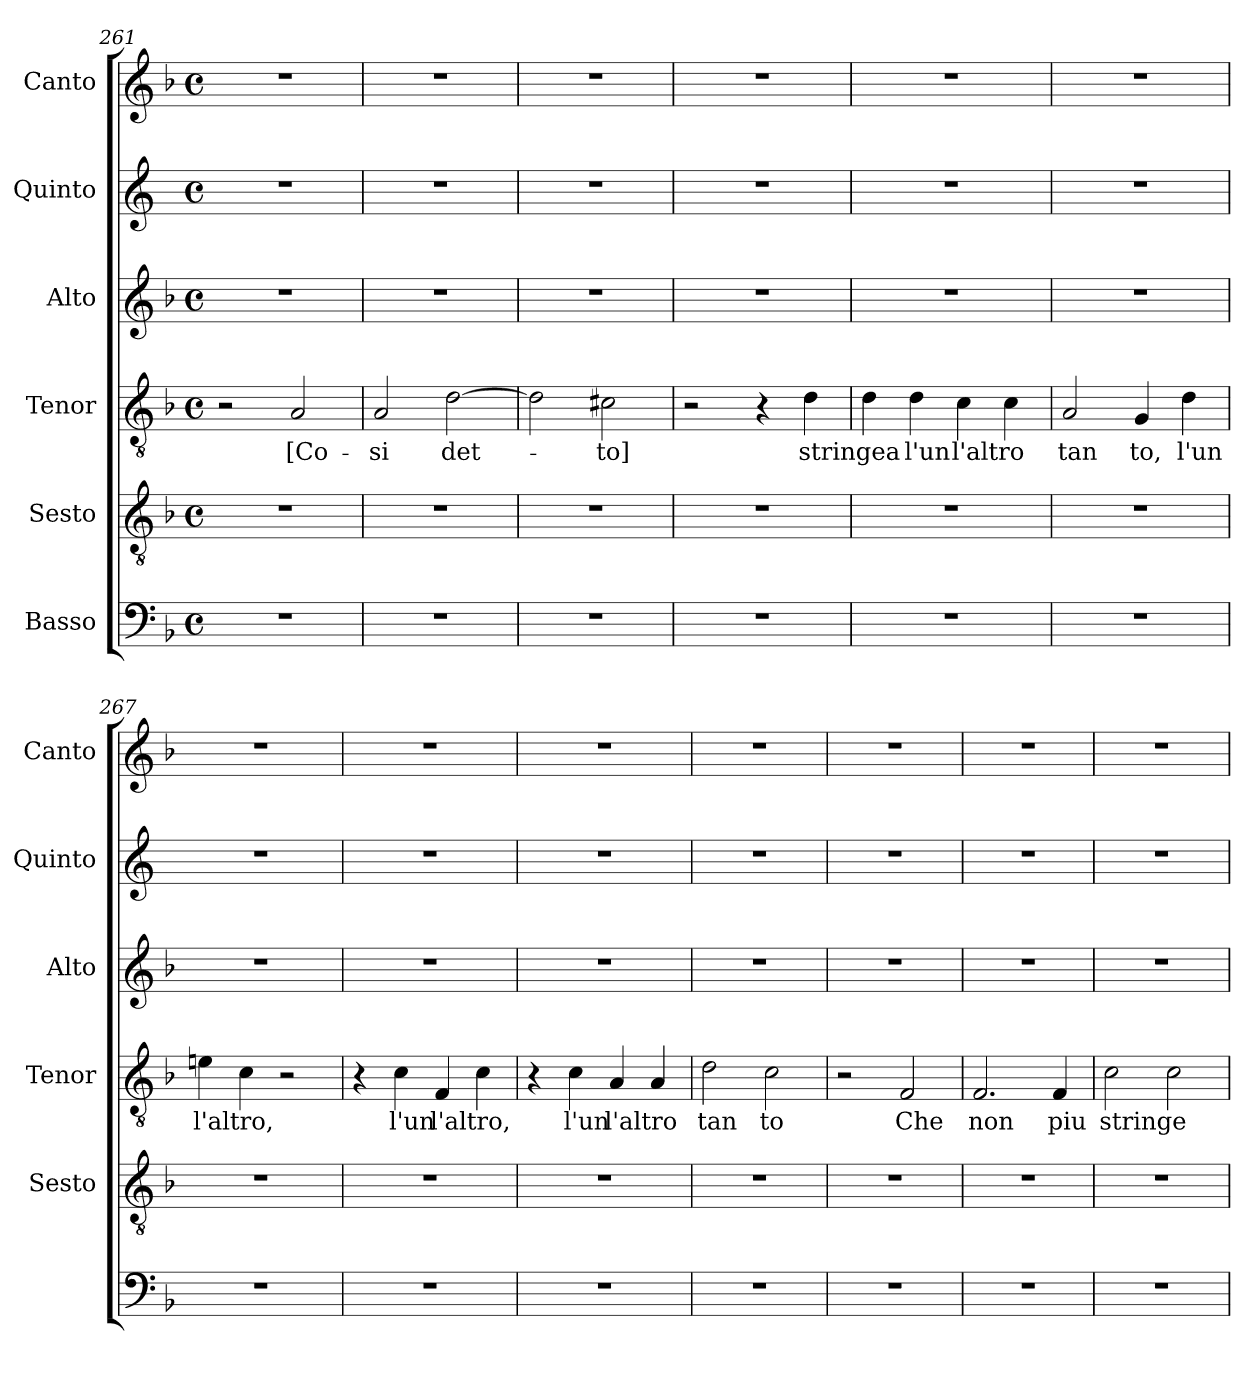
**kern	**kern	**kern	**text	**kern	**kern	**kern
*part6	*part5	*part4	*part4	*part3	*part2	*part1
*staff6	*staff5	*staff4	*staff4	*staff3	*staff2	*staff1
*I"Basso	*I"Sesto	*I"Tenor	*	*I"Alto	*I"Quinto	*I"Canto
*	*I'Sesto	*I'Tenor	*	*I'Alto	*I'Quinto	*I'Canto
*clefF4	*clefGv2	*clefGv2	*	*clefG2	*clefG2	*clefG2
*k[b-]	*k[b-]	*k[b-]	*	*k[b-]	*k[]	*k[b-]
*F:	*F:	*F:	*	*F:	*C:	*F:
*M4/4	*M4/4	*M4/4	*	*M4/4	*M4/4	*M4/4
*met(c)	*met(c)	*met(c)	*	*met(c)	*met(c)	*met(c)
=261	=261	=261	=261	=261	=261	=261
1r	1r	2r	.	1r	1r	1r
!	!	!	!LO:LY:b:cj	!	!	!
.	.	2A/	[Co-	.	.	.
=262	=262	=262	=262	=262	=262	=262
!	!	!	!LO:LY:b:cj	!	!	!
1r	1r	2A/	-si	1r	1r	1r
!	!	!	!LO:LY:b	!	!	!
.	.	[>2d\	det-	.	.	.
=263	=263	=263	=263	=263	=263	=263
1r	1r	2d\]	.	1r	1r	1r
!	!	!	!LO:LY:b:cj	!	!	!
.	.	2c#X\	-to]	.	.	.
=264	=264	=264	=264	=264	=264	=264
1r	1r	2r	.	1r	1r	1r
.	.	4r	.	.	.	.
!	!	!	!LO:LY:b:cj	!	!	!
.	.	4d\	stringea	.	.	.
=265	=265	=265	=265	=265	=265	=265
1r	1r	4d\	.	1r	1r	1r
!	!	!	!LO:LY:b:cj	!	!	!
.	.	4d\	l'un	.	.	.
!	!	!	!LO:LY:b:cj	!	!	!
.	.	4c\	l'altro	.	.	.
.	.	4c\	.	.	.	.
!!LO:LB:g=z
=266	=266	=266	=266	=266	=266	=266
!	!	!	!LO:LY:b:cj	!	!	!
1r	1r	2A/	tan	1r	1r	1r
!	!	!	!LO:LY:b:cj	!	!	!
.	.	4G/	to,	.	.	.
!	!	!	!LO:LY:b:cj	!	!	!
.	.	4d\	l'un	.	.	.
=267	=267	=267	=267	=267	=267	=267
!	!	!	!LO:LY:b	!	!	!
1r	1r	4en\	l'altro,	1r	1r	1r
.	.	4c\	.	.	.	.
.	.	2r	.	.	.	.
=268	=268	=268	=268	=268	=268	=268
1r	1r	4r	.	1r	1r	1r
!	!	!	!LO:LY:b:cj	!	!	!
.	.	4c\	l'un	.	.	.
!	!	!	!LO:LY:b	!	!	!
.	.	4F/	l'altro,	.	.	.
.	.	4c\	.	.	.	.
=269	=269	=269	=269	=269	=269	=269
1r	1r	4r	.	1r	1r	1r
!	!	!	!LO:LY:b:cj	!	!	!
.	.	4c\	l'un	.	.	.
!	!	!	!LO:LY:b:cj	!	!	!
.	.	4A/	l'altro	.	.	.
.	.	4A/	.	.	.	.
=270	=270	=270	=270	=270	=270	=270
!	!	!	!LO:LY:b:cj	!	!	!
1r	1r	2d\	tan	1r	1r	1r
!	!	!	!LO:LY:b:cj	!	!	!
.	.	2c\	to	.	.	.
=271	=271	=271	=271	=271	=271	=271
1r	1r	2r	.	1r	1r	1r
!	!	!	!LO:LY:b:cj	!	!	!
.	.	2F/	Che	.	.	.
=272	=272	=272	=272	=272	=272	=272
!	!	!	!LO:LY:b:cj	!	!	!
1r	1r	2.F/	non	1r	1r	1r
!	!	!	!LO:LY:b:cj	!	!	!
.	.	4F/	piu	.	.	.
=273	=273	=273	=273	=273	=273	=273
!	!	!	!LO:LY:b:cj	!	!	!
1r	1r	2c\	stringe	1r	1r	1r
.	.	2c\	.	.	.	.
=	=	=	=	=	=	=
*-	*-	*-	*-	*-	*-	*-
